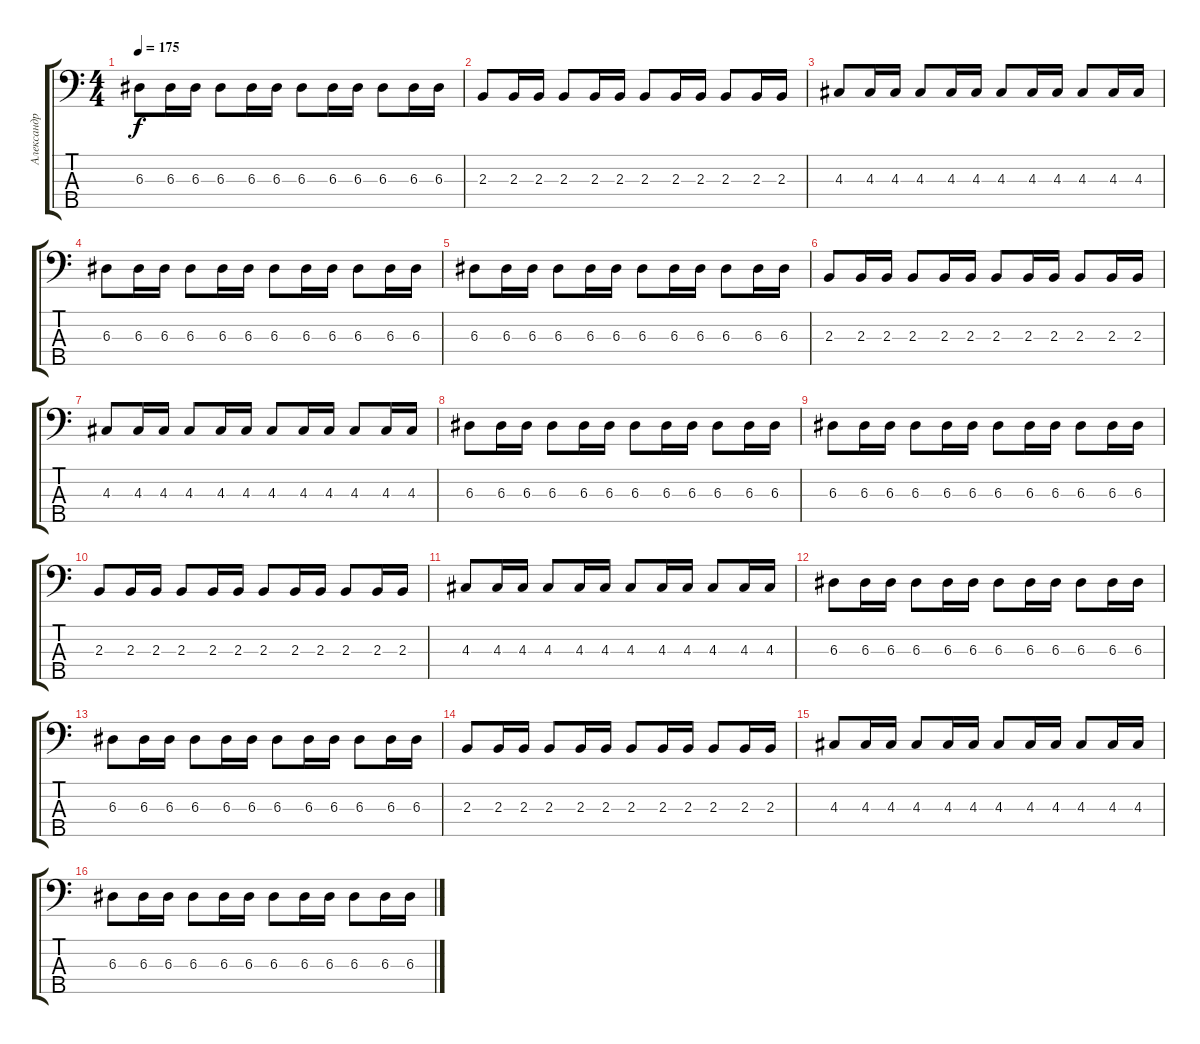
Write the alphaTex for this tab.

\track ("Александр Швец" "Александр ") {instrument electricbasspick}
\staff {score tabs}
\tuning (G2 D2 A1 E1 B0) {hide}
\ts (4 4)
\tempo 175
\clef f4
\ks c
6.3.8{dy f} 6.3.16 6.3.16 6.3.8 6.3.16 6.3.16 6.3.8 6.3.16 6.3.16 6.3.8 6.3.16 6.3.16 |
2.3.8 2.3.16 2.3.16 2.3.8 2.3.16 2.3.16 2.3.8 2.3.16 2.3.16 2.3.8 2.3.16 2.3.16 |
4.3.8 4.3.16 4.3.16 4.3.8 4.3.16 4.3.16 4.3.8 4.3.16 4.3.16 4.3.8 4.3.16 4.3.16 |
6.3.8 6.3.16 6.3.16 6.3.8 6.3.16 6.3.16 6.3.8 6.3.16 6.3.16 6.3.8 6.3.16 6.3.16 |
6.3.8 6.3.16 6.3.16 6.3.8 6.3.16 6.3.16 6.3.8 6.3.16 6.3.16 6.3.8 6.3.16 6.3.16 |
2.3.8 2.3.16 2.3.16 2.3.8 2.3.16 2.3.16 2.3.8 2.3.16 2.3.16 2.3.8 2.3.16 2.3.16 |
4.3.8 4.3.16 4.3.16 4.3.8 4.3.16 4.3.16 4.3.8 4.3.16 4.3.16 4.3.8 4.3.16 4.3.16 |
6.3.8 6.3.16 6.3.16 6.3.8 6.3.16 6.3.16 6.3.8 6.3.16 6.3.16 6.3.8 6.3.16 6.3.16 |
6.3.8 6.3.16 6.3.16 6.3.8 6.3.16 6.3.16 6.3.8 6.3.16 6.3.16 6.3.8 6.3.16 6.3.16 |
2.3.8 2.3.16 2.3.16 2.3.8 2.3.16 2.3.16 2.3.8 2.3.16 2.3.16 2.3.8 2.3.16 2.3.16 |
4.3.8 4.3.16 4.3.16 4.3.8 4.3.16 4.3.16 4.3.8 4.3.16 4.3.16 4.3.8 4.3.16 4.3.16 |
6.3.8 6.3.16 6.3.16 6.3.8 6.3.16 6.3.16 6.3.8 6.3.16 6.3.16 6.3.8 6.3.16 6.3.16 |
6.3.8 6.3.16 6.3.16 6.3.8 6.3.16 6.3.16 6.3.8 6.3.16 6.3.16 6.3.8 6.3.16 6.3.16 |
2.3.8 2.3.16 2.3.16 2.3.8 2.3.16 2.3.16 2.3.8 2.3.16 2.3.16 2.3.8 2.3.16 2.3.16 |
4.3.8 4.3.16 4.3.16 4.3.8 4.3.16 4.3.16 4.3.8 4.3.16 4.3.16 4.3.8 4.3.16 4.3.16 |
6.3.8 6.3.16 6.3.16 6.3.8 6.3.16 6.3.16 6.3.8 6.3.16 6.3.16 6.3.8 6.3.16 6.3.16
